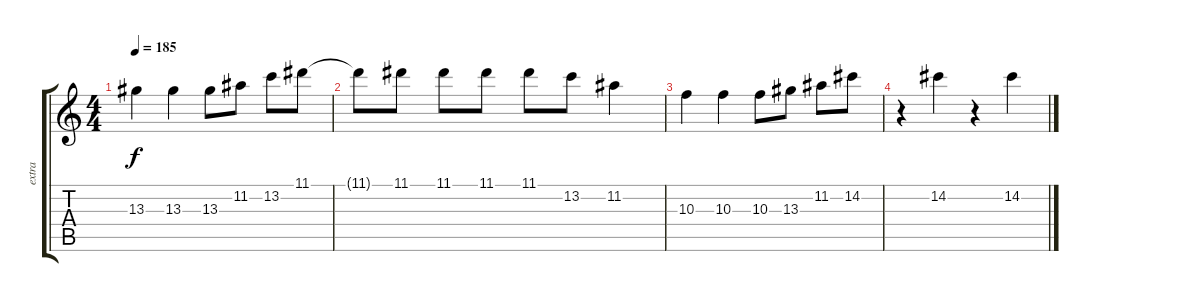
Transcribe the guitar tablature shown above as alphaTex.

\track ("extra" "extra") {instrument overdrivenguitar}
\staff {score tabs}
\tuning (E4 B3 G3 D3 A2 E2) {hide}
\ts (4 4)
\tempo 185
\clef g2
\ks c
13.3.4{dy f} 13.3.4 13.3.8 11.2.8 13.2.8 11.1.8 |
11.1{t}.8 11.1.8 11.1.8 11.1.8 11.1.8 13.2.8 11.2.4 |
10.3.4 10.3.4 10.3.8 13.3.8 11.2.8 14.2.8 |
r.4 14.2.4 r.4 14.2.4
